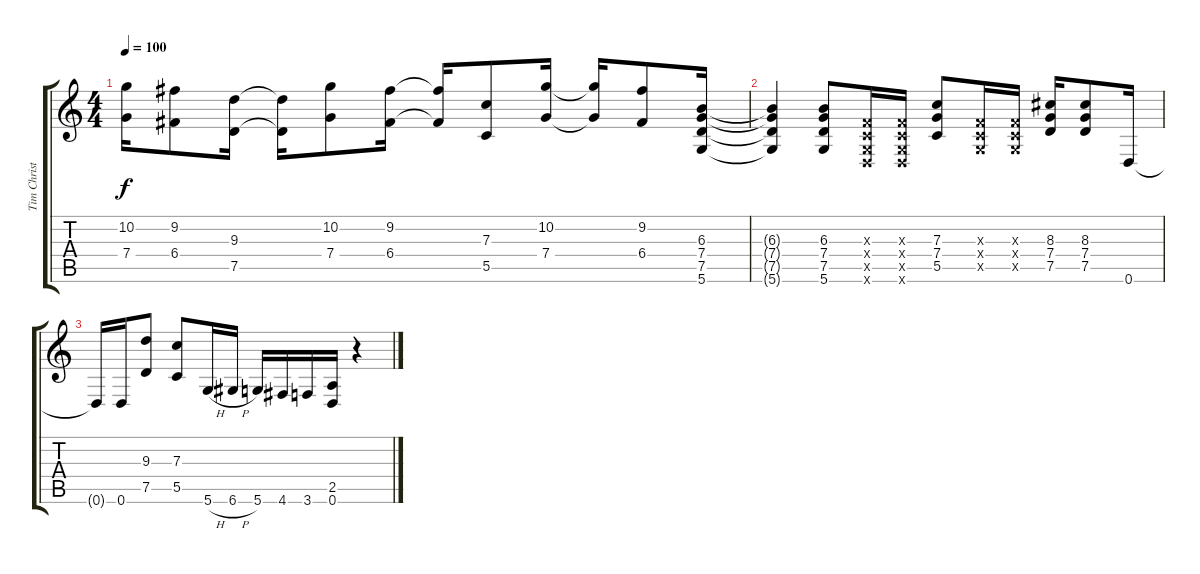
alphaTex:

\track ("Tim Christensen (Guitar)" "Tim Christ") {instrument distortionguitar}
\staff {score tabs}
\tuning (D4 A3 F3 C3 G2 D2) {hide}
\ts (4 4)
\tempo 100
\clef g2
\ks c
(10.2{t} 7.4{t}).16{dy f} (9.2 6.4).8 (9.3 7.5).16 (9.3{t} 7.5{t}).16 (10.2 7.4).8 (9.2 6.4).16 (9.2{t} 6.4{t}).16 (7.3 5.5).8 (10.2 7.4).16 (10.2{t} 7.4{t}).16 (9.2 6.4).8 (6.3 7.4 7.5 5.6).16 |
(6.3{t} 7.4{t} 7.5{t} 5.6{t}).4 (6.3 7.4 7.5 5.6).8 (0.3{x} 0.4{x} 0.5{x} 0.6{x}).16 (0.3{x} 0.4{x} 0.5{x} 0.6{x}).16 (7.3 7.4 5.5).8 (0.3{x} 0.4{x} 0.5{x}).16 (0.3{x} 0.4{x} 0.5{x}).16 (8.3 7.4 7.5).16 (8.3 7.4 7.5).8 0.6.16 |
0.6{t}.16 0.6.16 (9.3 7.5).8 (7.3 5.5).8 5.6{h}.16 6.6{h}.16 5.6.16 4.6.16 3.6.16 (2.5 0.6).16 r.4
